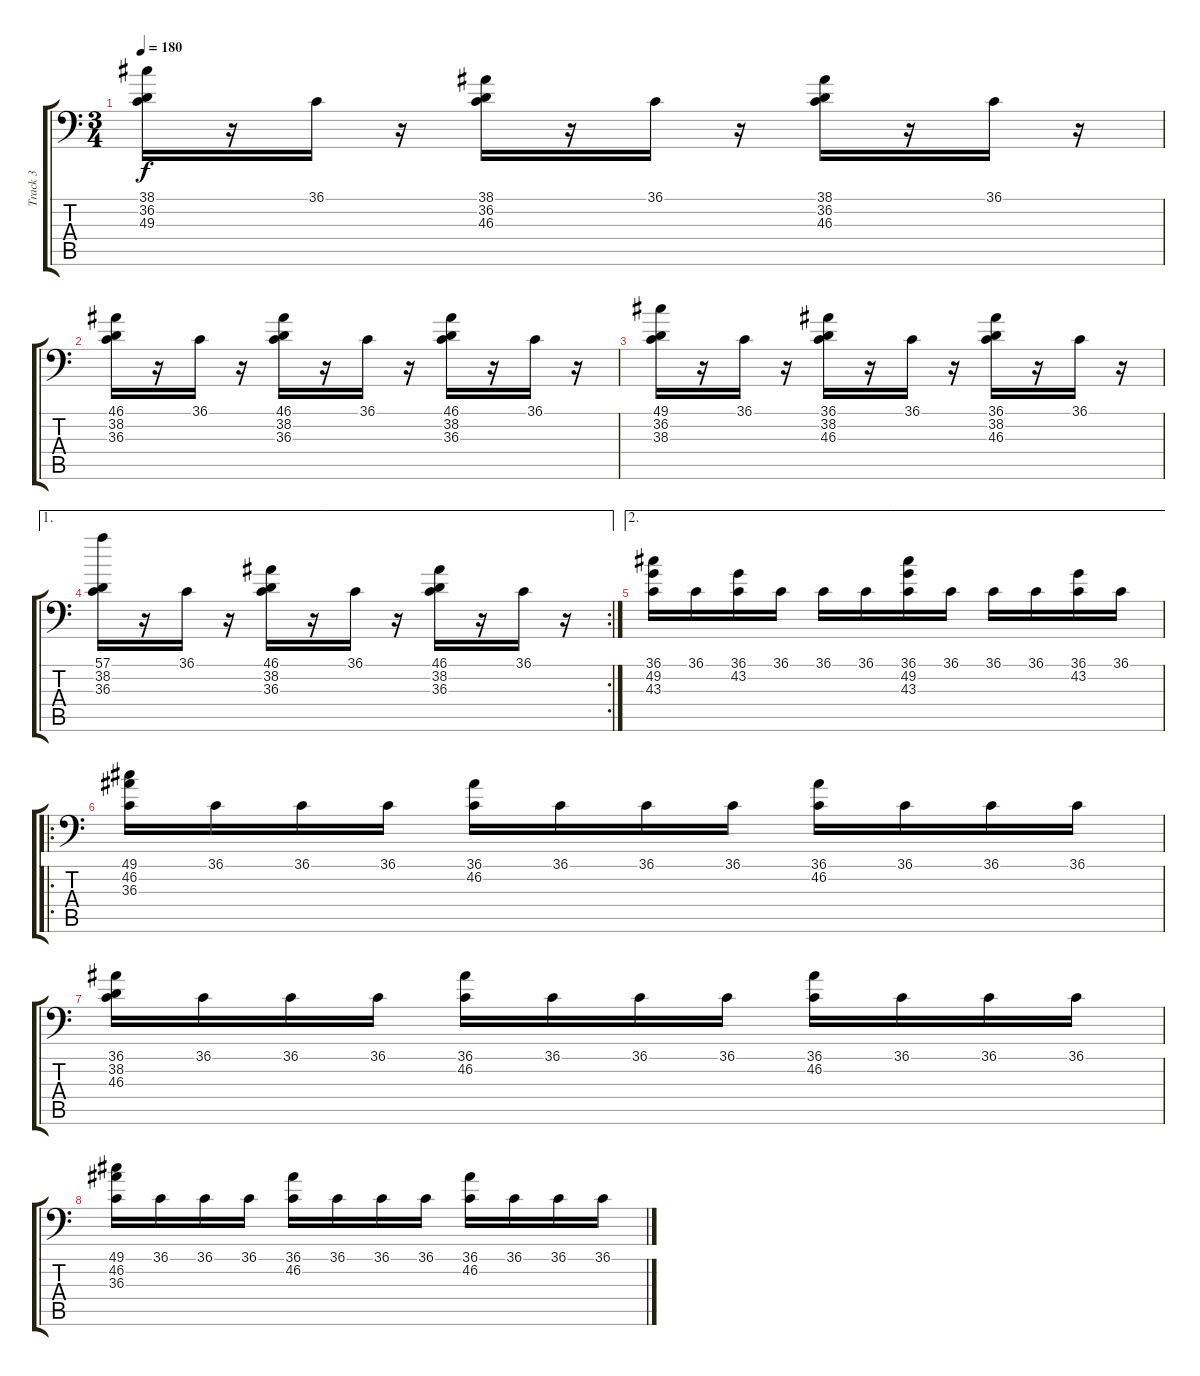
\track ("Track 3" "Track 3") {instrument acousticgrandpiano}
\staff {score tabs}
\tuning (C-1 C-1 C-1 C-1 C-1 C-1) {hide}
\ts (3 4)
\tempo 180
\clef f4
\ks c
(38.1 36.2 49.3).16{dy f} r.16 36.1.16 r.16 (38.1 36.2 46.3).16 r.16 36.1.16 r.16 (38.1 36.2 46.3).16 r.16 36.1.16 r.16 |
(46.1 38.2 36.3).16 r.16 36.1.16 r.16 (46.1 38.2 36.3).16 r.16 36.1.16 r.16 (46.1 38.2 36.3).16 r.16 36.1.16 r.16 |
(49.1 36.2 38.3).16 r.16 36.1.16 r.16 (36.1 38.2 46.3).16 r.16 36.1.16 r.16 (36.1 38.2 46.3).16 r.16 36.1.16 r.16 |
\ae 1
\rc 2
(57.1 38.2 36.3).16 r.16 36.1.16 r.16 (46.1 38.2 36.3).16 r.16 36.1.16 r.16 (46.1 38.2 36.3).16 r.16 36.1.16 r.16 |
\ae 2
(36.1 49.2 43.3).16 36.1.16 (36.1 43.2).16 36.1.16 36.1.16 36.1.16 (36.1 49.2 43.3).16 36.1.16 36.1.16 36.1.16 (36.1 43.2).16 36.1.16 |
\ro
(49.1 46.2 36.3).16 36.1.16 36.1.16 36.1.16 (36.1 46.2).16 36.1.16 36.1.16 36.1.16 (36.1 46.2).16 36.1.16 36.1.16 36.1.16 |
(36.1 38.2 46.3).16 36.1.16 36.1.16 36.1.16 (36.1 46.2).16 36.1.16 36.1.16 36.1.16 (36.1 46.2).16 36.1.16 36.1.16 36.1.16 |
(49.1 46.2 36.3).16 36.1.16 36.1.16 36.1.16 (36.1 46.2).16 36.1.16 36.1.16 36.1.16 (36.1 46.2).16 36.1.16 36.1.16 36.1.16
